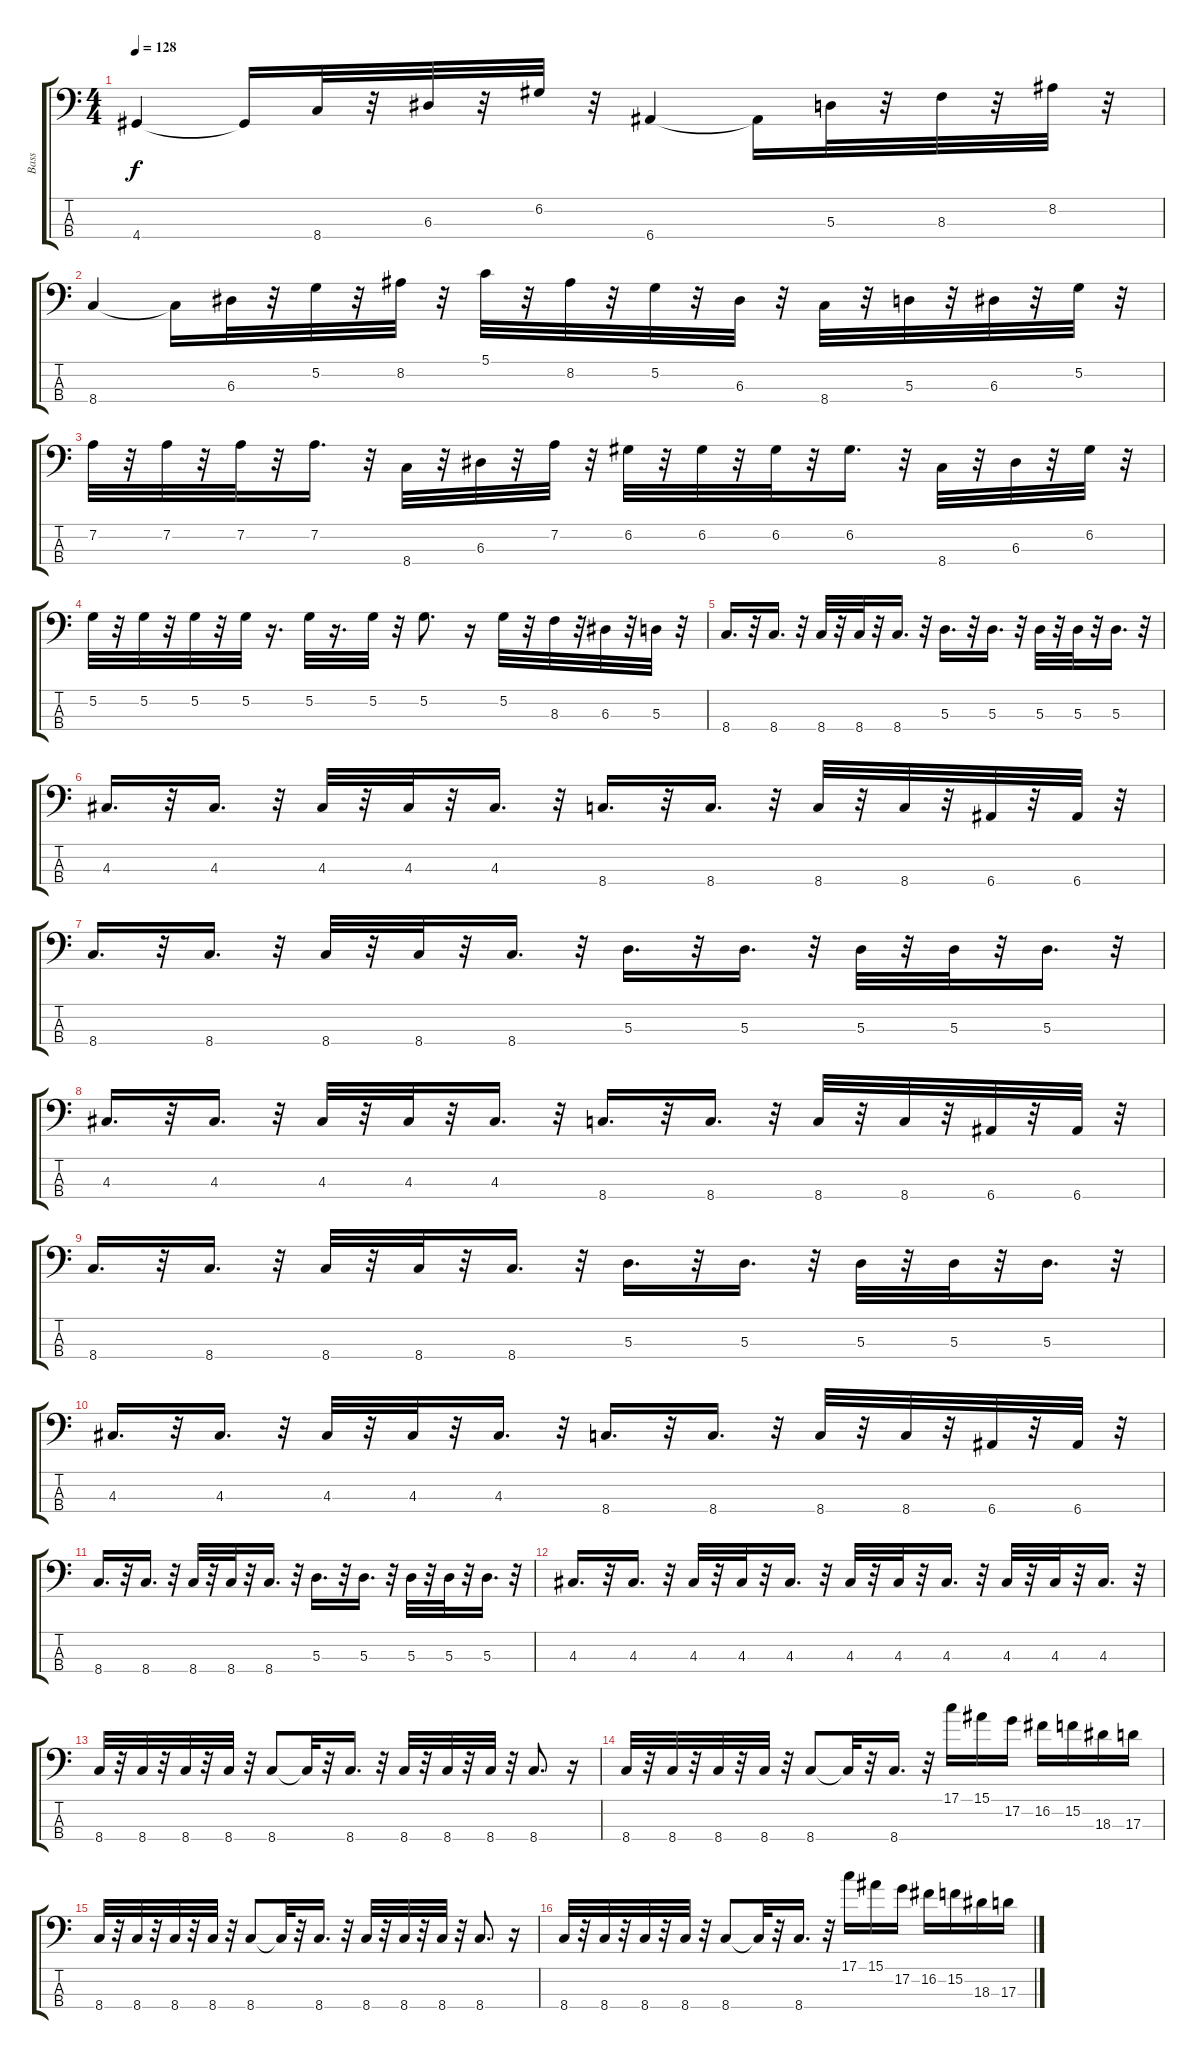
\track ("Bass" "Bass") {instrument electricbassfinger}
\staff {score tabs}
\tuning (G2 D2 A1 E1) {hide}
\ts (4 4)
\tempo 128
\clef f4
\ks c
4.4.4{dy f} 4.4{t}.16 8.4.32 r.32 6.3.32 r.32 6.2.32 r.32 6.4.4 6.4{t}.16 5.3.32 r.32 8.3.32 r.32 8.2.32 r.32 |
8.4.4 8.4{t}.16 6.3.32 r.32 5.2.32 r.32 8.2.32 r.32 5.1.32 r.32 8.2.32 r.32 5.2.32 r.32 6.3.32 r.32 8.4.32 r.32 5.3.32 r.32 6.3.32 r.32 5.2.32 r.32 |
7.2.32 r.32 7.2.32 r.32 7.2.32 r.32 7.2.16{d} r.32 8.4.32 r.32 6.3.32 r.32 7.2.32 r.32 6.2.32 r.32 6.2.32 r.32 6.2.32 r.32 6.2.16{d} r.32 8.4.32 r.32 6.3.32 r.32 6.2.32 r.32 |
5.2.32 r.32 5.2.32 r.32 5.2.32 r.32 5.2.32 r.16{d} 5.2.32 r.16{d} 5.2.32 r.32 5.2.8{d} r.16 5.2.32 r.32 8.3.32 r.32 6.3.32 r.32 5.3.32 r.32 |
8.4.16{d} r.32 8.4.16{d} r.32 8.4.32 r.32 8.4.32 r.32 8.4.16{d} r.32 5.3.16{d} r.32 5.3.16{d} r.32 5.3.32 r.32 5.3.32 r.32 5.3.16{d} r.32 |
4.3.16{d} r.32 4.3.16{d} r.32 4.3.32 r.32 4.3.32 r.32 4.3.16{d} r.32 8.4.16{d} r.32 8.4.16{d} r.32 8.4.32 r.32 8.4.32 r.32 6.4.32 r.32 6.4.32 r.32 |
8.4.16{d} r.32 8.4.16{d} r.32 8.4.32 r.32 8.4.32 r.32 8.4.16{d} r.32 5.3.16{d} r.32 5.3.16{d} r.32 5.3.32 r.32 5.3.32 r.32 5.3.16{d} r.32 |
4.3.16{d} r.32 4.3.16{d} r.32 4.3.32 r.32 4.3.32 r.32 4.3.16{d} r.32 8.4.16{d} r.32 8.4.16{d} r.32 8.4.32 r.32 8.4.32 r.32 6.4.32 r.32 6.4.32 r.32 |
8.4.16{d} r.32 8.4.16{d} r.32 8.4.32 r.32 8.4.32 r.32 8.4.16{d} r.32 5.3.16{d} r.32 5.3.16{d} r.32 5.3.32 r.32 5.3.32 r.32 5.3.16{d} r.32 |
4.3.16{d} r.32 4.3.16{d} r.32 4.3.32 r.32 4.3.32 r.32 4.3.16{d} r.32 8.4.16{d} r.32 8.4.16{d} r.32 8.4.32 r.32 8.4.32 r.32 6.4.32 r.32 6.4.32 r.32 |
8.4.16{d} r.32 8.4.16{d} r.32 8.4.32 r.32 8.4.32 r.32 8.4.16{d} r.32 5.3.16{d} r.32 5.3.16{d} r.32 5.3.32 r.32 5.3.32 r.32 5.3.16{d} r.32 |
4.3.16{d} r.32 4.3.16{d} r.32 4.3.32 r.32 4.3.32 r.32 4.3.16{d} r.32 4.3.32 r.32 4.3.32 r.32 4.3.16{d} r.32 4.3.32 r.32 4.3.32 r.32 4.3.16{d} r.32 |
8.4.32 r.32 8.4.32 r.32 8.4.32 r.32 8.4.32 r.32 8.4.8 8.4{t}.32 r.32 8.4.16{d} r.32 8.4.32 r.32 8.4.32 r.32 8.4.32 r.32 8.4.8{d} r.16 |
8.4.32 r.32 8.4.32 r.32 8.4.32 r.32 8.4.32 r.32 8.4.8 8.4{t}.32 r.32 8.4.16{d} r.32 17.1.16 15.1.16 17.2.16 16.2.16 15.2.16 18.3.16 17.3.16 |
8.4.32 r.32 8.4.32 r.32 8.4.32 r.32 8.4.32 r.32 8.4.8 8.4{t}.32 r.32 8.4.16{d} r.32 8.4.32 r.32 8.4.32 r.32 8.4.32 r.32 8.4.8{d} r.16 |
8.4.32 r.32 8.4.32 r.32 8.4.32 r.32 8.4.32 r.32 8.4.8 8.4{t}.32 r.32 8.4.16{d} r.32 17.1.16 15.1.16 17.2.16 16.2.16 15.2.16 18.3.16 17.3.16
